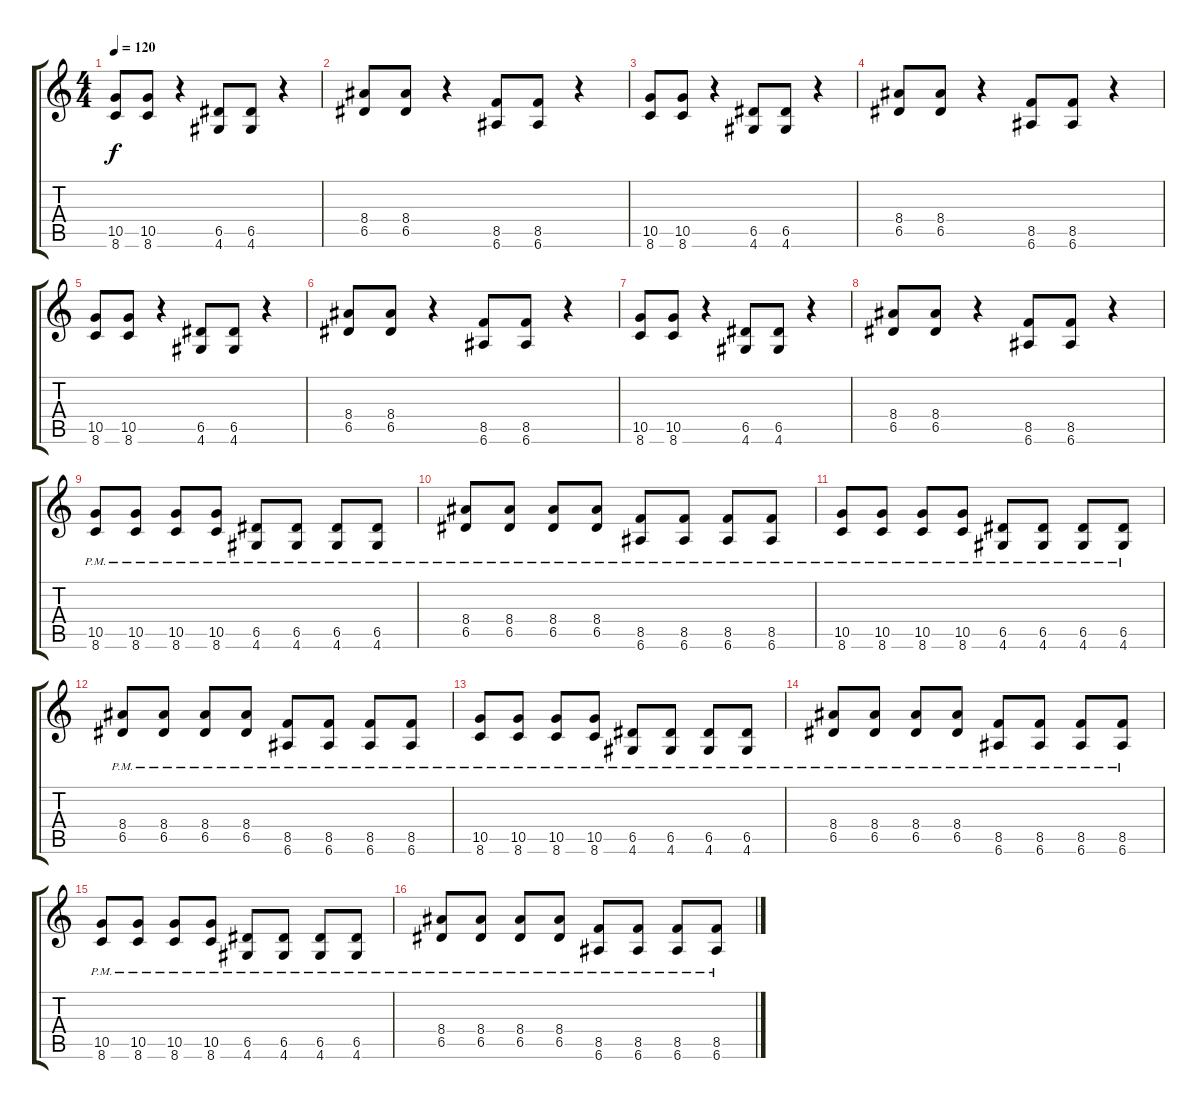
\track "" {instrument overdrivenguitar}
\staff {score tabs}
\tuning (E4 B3 G3 D3 A2 E2) {hide}
\ts (4 4)
\tempo 120
\clef g2
\ks c
(10.5 8.6).8{dy f} (10.5 8.6).8 r.4 (6.5 4.6).8 (6.5 4.6).8 r.4 |
(8.4 6.5).8 (8.4 6.5).8 r.4 (8.5 6.6).8 (8.5 6.6).8 r.4 |
(10.5 8.6).8 (10.5 8.6).8 r.4 (6.5 4.6).8 (6.5 4.6).8 r.4 |
(8.4 6.5).8 (8.4 6.5).8 r.4 (8.5 6.6).8 (8.5 6.6).8 r.4 |
(10.5 8.6).8 (10.5 8.6).8 r.4 (6.5 4.6).8 (6.5 4.6).8 r.4 |
(8.4 6.5).8 (8.4 6.5).8 r.4 (8.5 6.6).8 (8.5 6.6).8 r.4 |
(10.5 8.6).8 (10.5 8.6).8 r.4 (6.5 4.6).8 (6.5 4.6).8 r.4 |
(8.4 6.5).8 (8.4 6.5).8 r.4 (8.5 6.6).8 (8.5 6.6).8 r.4 |
(10.5{pm} 8.6{pm}).8 (10.5{pm} 8.6{pm}).8 (10.5{pm} 8.6{pm}).8 (10.5{pm} 8.6{pm}).8 (6.5{pm} 4.6{pm}).8 (6.5{pm} 4.6{pm}).8 (6.5{pm} 4.6{pm}).8 (6.5{pm} 4.6{pm}).8 |
(8.4{pm} 6.5{pm}).8 (8.4{pm} 6.5{pm}).8 (8.4{pm} 6.5{pm}).8 (8.4{pm} 6.5{pm}).8 (8.5{pm} 6.6{pm}).8 (8.5{pm} 6.6{pm}).8 (8.5{pm} 6.6{pm}).8 (8.5{pm} 6.6{pm}).8 |
(10.5{pm} 8.6{pm}).8 (10.5{pm} 8.6{pm}).8 (10.5{pm} 8.6{pm}).8 (10.5{pm} 8.6{pm}).8 (6.5{pm} 4.6{pm}).8 (6.5{pm} 4.6{pm}).8 (6.5{pm} 4.6{pm}).8 (6.5{pm} 4.6{pm}).8 |
(8.4{pm} 6.5{pm}).8 (8.4{pm} 6.5{pm}).8 (8.4{pm} 6.5{pm}).8 (8.4{pm} 6.5{pm}).8 (8.5{pm} 6.6{pm}).8 (8.5{pm} 6.6{pm}).8 (8.5{pm} 6.6{pm}).8 (8.5{pm} 6.6{pm}).8 |
(10.5{pm} 8.6{pm}).8 (10.5{pm} 8.6{pm}).8 (10.5{pm} 8.6{pm}).8 (10.5{pm} 8.6{pm}).8 (6.5{pm} 4.6{pm}).8 (6.5{pm} 4.6{pm}).8 (6.5{pm} 4.6{pm}).8 (6.5{pm} 4.6{pm}).8 |
(8.4{pm} 6.5{pm}).8 (8.4{pm} 6.5{pm}).8 (8.4{pm} 6.5{pm}).8 (8.4{pm} 6.5{pm}).8 (8.5{pm} 6.6{pm}).8 (8.5{pm} 6.6{pm}).8 (8.5{pm} 6.6{pm}).8 (8.5{pm} 6.6{pm}).8 |
(10.5{pm} 8.6{pm}).8 (10.5{pm} 8.6{pm}).8 (10.5{pm} 8.6{pm}).8 (10.5{pm} 8.6{pm}).8 (6.5{pm} 4.6{pm}).8 (6.5{pm} 4.6{pm}).8 (6.5{pm} 4.6{pm}).8 (6.5{pm} 4.6{pm}).8 |
(8.4{pm} 6.5{pm}).8 (8.4{pm} 6.5{pm}).8 (8.4{pm} 6.5{pm}).8 (8.4{pm} 6.5{pm}).8 (8.5{pm} 6.6{pm}).8 (8.5{pm} 6.6{pm}).8 (8.5{pm} 6.6{pm}).8 (8.5{pm} 6.6{pm}).8
